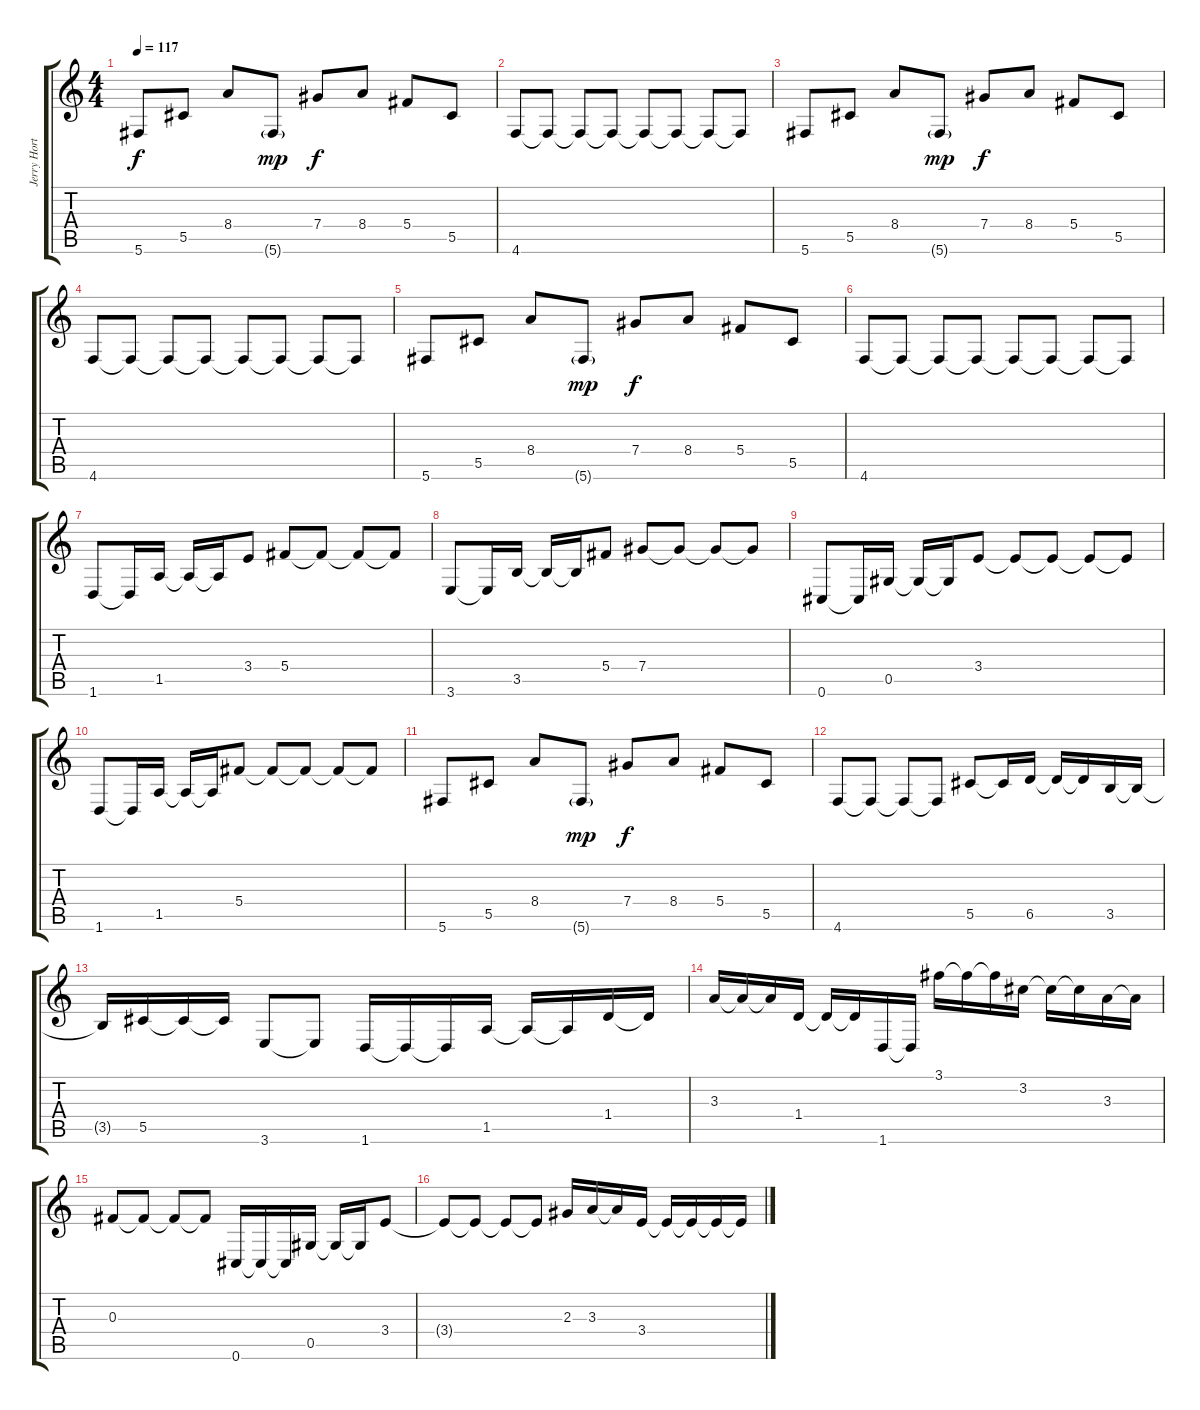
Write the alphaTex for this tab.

\track ("Jerry Horton (Main Guitar)" "Jerry Hort") {instrument distortionguitar}
\staff {score tabs}
\tuning (Eb4 Bb3 Gb3 Db3 Ab2 Db2) {hide}
\ts (4 4)
\tempo 117
\clef g2
\ks c
5.6.8{dy f instrument distortionguitar} 5.5.8 8.4.8 5.6{g}.8{dy mp} 7.4.8{dy f} 8.4.8 5.4.8 5.5.8 |
4.6.8 4.6{t}.8 4.6{t}.8 4.6{t}.8 4.6{t}.8 4.6{t}.8 4.6{t}.8 4.6{t}.8 |
5.6.8 5.5.8 8.4.8 5.6{g}.8{dy mp} 7.4.8{dy f} 8.4.8 5.4.8 5.5.8 |
4.6.8 4.6{t}.8 4.6{t}.8 4.6{t}.8 4.6{t}.8 4.6{t}.8 4.6{t}.8 4.6{t}.8 |
5.6.8 5.5.8 8.4.8 5.6{g}.8{dy mp} 7.4.8{dy f} 8.4.8 5.4.8 5.5.8 |
4.6.8 4.6{t}.8 4.6{t}.8 4.6{t}.8 4.6{t}.8 4.6{t}.8 4.6{t}.8 4.6{t}.8 |
1.6.8 1.6{t}.16 1.5.16 1.5{t}.16 1.5{t}.16 3.4.8 5.4.8 5.4{t}.8 5.4{t}.8 5.4{t}.8 |
3.6.8 3.6{t}.16 3.5.16 3.5{t}.16 3.5{t}.16 5.4.8 7.4.8 7.4{t}.8 7.4{t}.8 7.4{t}.8 |
0.6.8 0.6{t}.16 0.5.16 0.5{t}.16 0.5{t}.16 3.4.8 3.4{t}.8 3.4{t}.8 3.4{t}.8 3.4{t}.8 |
1.6.8 1.6{t}.16 1.5.16 1.5{t}.16 1.5{t}.16 5.4.8 5.4{t}.8 5.4{t}.8 5.4{t}.8 5.4{t}.8 |
5.6.8 5.5.8 8.4.8 5.6{g}.8{dy mp} 7.4.8{dy f} 8.4.8 5.4.8 5.5.8 |
4.6.8 4.6{t}.8 4.6{t}.8 4.6{t}.8 5.5.8 5.5{t}.16 6.5.16 6.5{t}.16 6.5{t}.16 3.5.16 3.5{t}.16 |
3.5{t}.16 5.5.16 5.5{t}.16 5.5{t}.16 3.6.8 3.6{t}.8 1.6.16 1.6{t}.16 1.6{t}.16 1.5.16 1.5{t}.16 1.5{t}.16 1.4.16 1.4{t}.16 |
3.3.16 3.3{t}.16 3.3{t}.16 1.4.16 1.4{t}.16 1.4{t}.16 1.6.16 1.6{t}.16 3.1.16 3.1{t}.16 3.1{t}.16 3.2.16 3.2{t}.16 3.2{t}.16 3.3.16 3.3{t}.16 |
0.3.8 0.3{t}.8 0.3{t}.8 0.3{t}.8 0.6.16 0.6{t}.16 0.6{t}.16 0.5.16 0.5{t}.16 0.5{t}.16 3.4.8 |
3.4{t}.8 3.4{t}.8 3.4{t}.8 3.4{t}.8 2.3.16 3.3.16 3.3{t}.16 3.4.16 3.4{t}.16 3.4{t}.16 3.4{t}.16 3.4{t}.16
